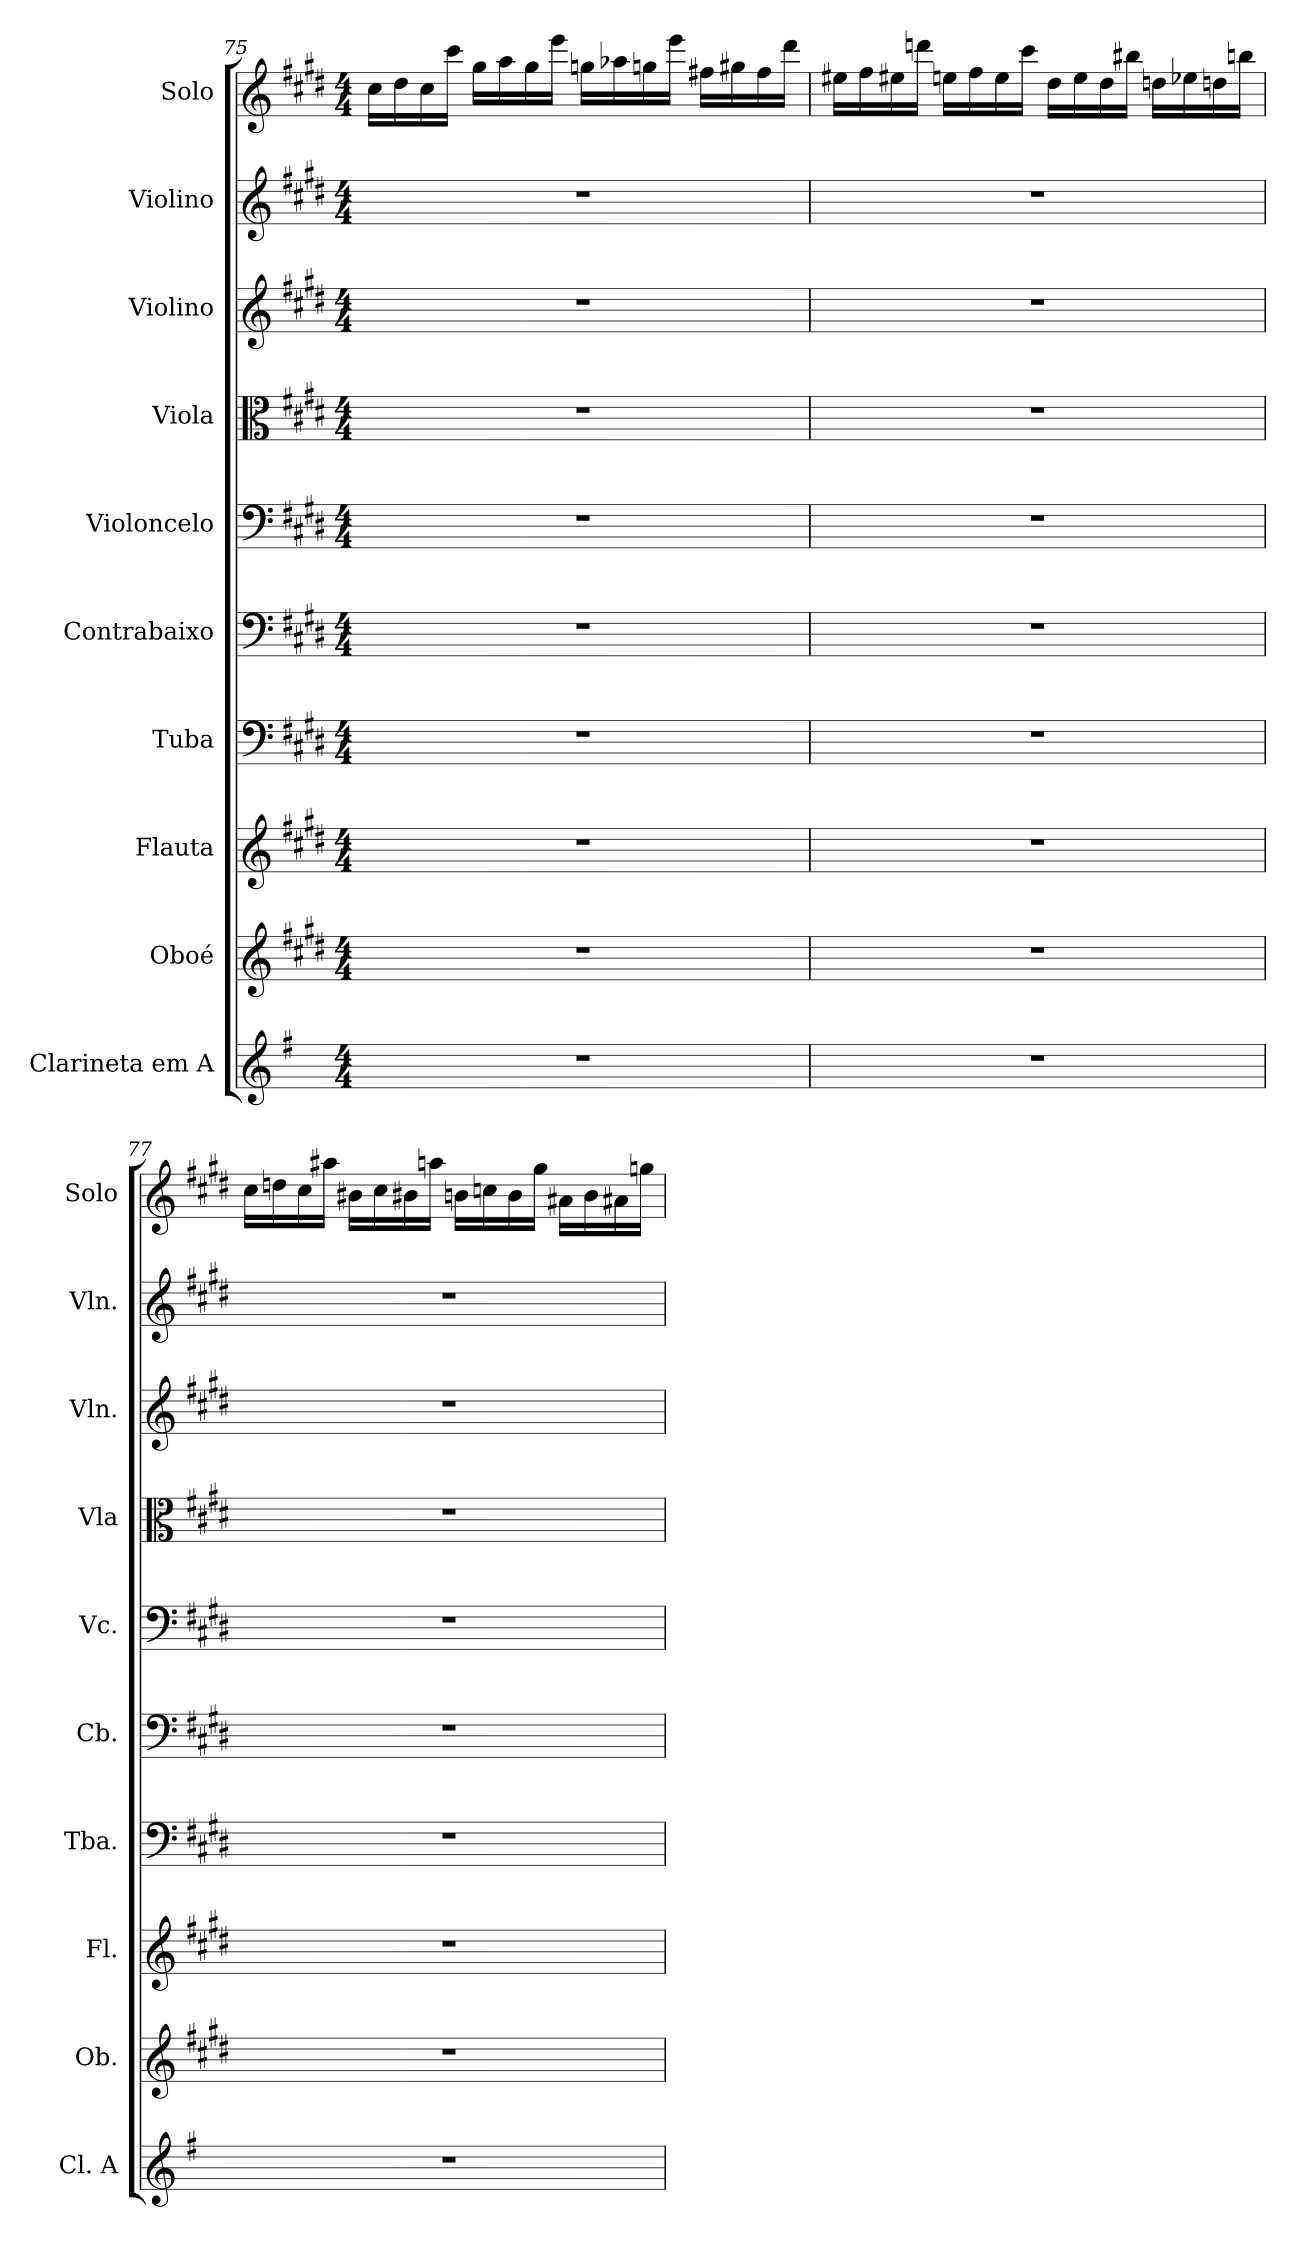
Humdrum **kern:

**kern	**kern	**kern	**kern	**kern	**kern	**kern	**kern	**kern	**kern
*part10	*part9	*part8	*part7	*part6	*part5	*part4	*part3	*part2	*part1
*staff10	*staff9	*staff8	*staff7	*staff6	*staff5	*staff4	*staff3	*staff2	*staff1
*I"Clarineta em A	*I"Oboé	*I"Flauta	*I"Tuba	*I"Contrabaixo	*I"Violoncelo	*I"Viola	*I"Violino	*I"Violino	*I"Solo
*I'Cl. A	*I'Ob.	*I'Fl.	*I'Tba.	*I'Cb.	*I'Vc.	*I'Vla	*I'Vln.	*I'Vln.	*I'Solo
*clefG2	*clefG2	*clefG2	*clefF4	*clefF4	*clefF4	*clefC3	*clefG2	*clefG2	*clefG2
*ITrd1c2	*	*	*	*ITrd7c12	*	*	*	*	*
*k[b-]	*k[f#c#g#d#]	*k[f#c#g#d#]	*k[f#c#g#d#]	*k[f#c#g#d#]	*k[f#c#g#d#]	*k[f#c#g#d#]	*k[f#c#g#d#]	*k[f#c#g#d#]	*k[f#c#g#d#]
*M4/4	*M4/4	*M4/4	*M4/4	*M4/4	*M4/4	*M4/4	*M4/4	*M4/4	*M4/4
=75	=75	=75	=75	=75	=75	=75	=75	=75	=75
1r	1r	1r	1r	1r	1r	1r	1r	1r	16cc#\LL
.	.	.	.	.	.	.	.	.	16dd#\
.	.	.	.	.	.	.	.	.	16cc#\
.	.	.	.	.	.	.	.	.	16ccc#\JJ
.	.	.	.	.	.	.	.	.	16gg#\LL
.	.	.	.	.	.	.	.	.	16aa\
.	.	.	.	.	.	.	.	.	16gg#\
.	.	.	.	.	.	.	.	.	16eee\JJ
.	.	.	.	.	.	.	.	.	16ggn\LL
.	.	.	.	.	.	.	.	.	16aa-X\
.	.	.	.	.	.	.	.	.	16ggn\
.	.	.	.	.	.	.	.	.	16eee\JJ
.	.	.	.	.	.	.	.	.	16ff#X\LL
.	.	.	.	.	.	.	.	.	16gg#X\
.	.	.	.	.	.	.	.	.	16ff#\
.	.	.	.	.	.	.	.	.	16ddd#\JJ
!!LO:LB:g=z
=76	=76	=76	=76	=76	=76	=76	=76	=76	=76
1r	1r	1r	1r	1r	1r	1r	1r	1r	16ee#X\LL
.	.	.	.	.	.	.	.	.	16ff#\
.	.	.	.	.	.	.	.	.	16ee#X\
.	.	.	.	.	.	.	.	.	16dddn\JJ
.	.	.	.	.	.	.	.	.	16een\LL
.	.	.	.	.	.	.	.	.	16ff#\
.	.	.	.	.	.	.	.	.	16ee\
.	.	.	.	.	.	.	.	.	16ccc#\JJ
.	.	.	.	.	.	.	.	.	16dd#\LL
.	.	.	.	.	.	.	.	.	16ee\
.	.	.	.	.	.	.	.	.	16dd#\
.	.	.	.	.	.	.	.	.	16bb#X\JJ
.	.	.	.	.	.	.	.	.	16ddn\LL
.	.	.	.	.	.	.	.	.	16ee-X\
.	.	.	.	.	.	.	.	.	16ddn\
.	.	.	.	.	.	.	.	.	16bbn\JJ
!!LO:LB:g=z
=77	=77	=77	=77	=77	=77	=77	=77	=77	=77
1r	1r	1r	1r	1r	1r	1r	1r	1r	16cc#\LL
.	.	.	.	.	.	.	.	.	16ddn\
.	.	.	.	.	.	.	.	.	16cc#\
.	.	.	.	.	.	.	.	.	16aa#X\JJ
.	.	.	.	.	.	.	.	.	16b#X\LL
.	.	.	.	.	.	.	.	.	16cc#\
.	.	.	.	.	.	.	.	.	16b#X\
.	.	.	.	.	.	.	.	.	16aan\JJ
.	.	.	.	.	.	.	.	.	16bn\LL
.	.	.	.	.	.	.	.	.	16ccn\
.	.	.	.	.	.	.	.	.	16b\
.	.	.	.	.	.	.	.	.	16gg#\JJ
.	.	.	.	.	.	.	.	.	16a#X\LL
.	.	.	.	.	.	.	.	.	16b\
.	.	.	.	.	.	.	.	.	16a#X\
.	.	.	.	.	.	.	.	.	16ggn\JJ
=	=	=	=	=	=	=	=	=	=
*-	*-	*-	*-	*-	*-	*-	*-	*-	*-
